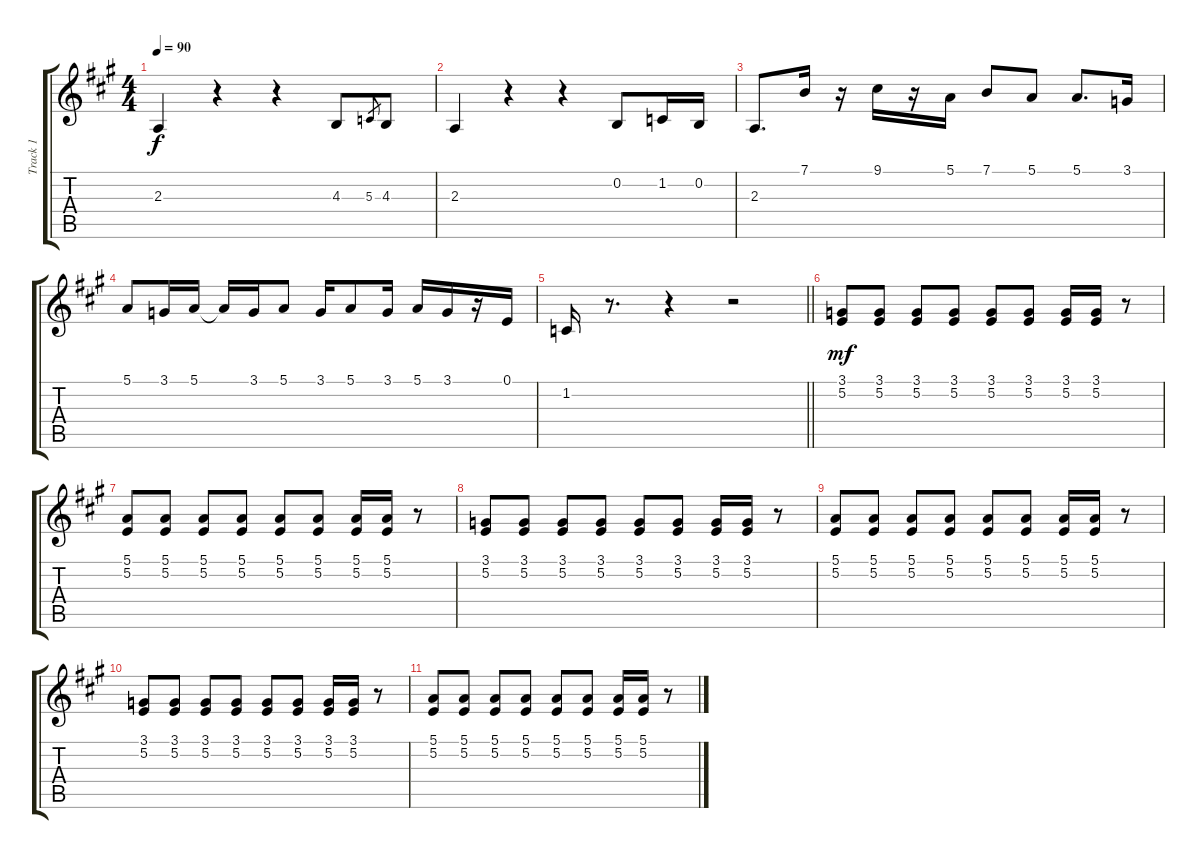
\track ("Track 1" "Track 1") {instrument tenorsax}
\staff {score tabs}
\tuning (E4 B3 G3 D3 A2 E2) {hide}
\ts (4 4)
\tempo 90
\clef g2
\ks a
2.3.4{dy f} r.4 r.4 4.3.8 5.3.8{gr} 4.3.8 |
2.3.4 r.4 r.4 0.2.8 1.2.16 0.2.16 |
2.3.8{d} 7.1.16 r.16 9.1.16 r.16 5.1.16 7.1.8 5.1.8 5.1.8{d} 3.1.16 |
5.1.8 3.1.16 5.1.16 5.1{t}.16 3.1.16 5.1.8 3.1.16 5.1.8 3.1.16 5.1.16 3.1.16 r.16 0.1.16 |
\barLineRight lightlight
1.2.16 r.8{d} r.4 r.2 |
(3.1 5.2).8{dy mf} (3.1 5.2).8 (3.1 5.2).8 (3.1 5.2).8 (3.1 5.2).8 (3.1 5.2).8 (3.1 5.2).16 (3.1 5.2).16 r.8 |
(5.1 5.2).8 (5.1 5.2).8 (5.1 5.2).8 (5.1 5.2).8 (5.1 5.2).8 (5.1 5.2).8 (5.1 5.2).16 (5.1 5.2).16 r.8 |
(3.1 5.2).8 (3.1 5.2).8 (3.1 5.2).8 (3.1 5.2).8 (3.1 5.2).8 (3.1 5.2).8 (3.1 5.2).16 (3.1 5.2).16 r.8 |
(5.1 5.2).8 (5.1 5.2).8 (5.1 5.2).8 (5.1 5.2).8 (5.1 5.2).8 (5.1 5.2).8 (5.1 5.2).16 (5.1 5.2).16 r.8 |
(3.1 5.2).8 (3.1 5.2).8 (3.1 5.2).8 (3.1 5.2).8 (3.1 5.2).8 (3.1 5.2).8 (3.1 5.2).16 (3.1 5.2).16 r.8 |
(5.1 5.2).8 (5.1 5.2).8 (5.1 5.2).8 (5.1 5.2).8 (5.1 5.2).8 (5.1 5.2).8 (5.1 5.2).16 (5.1 5.2).16 r.8
